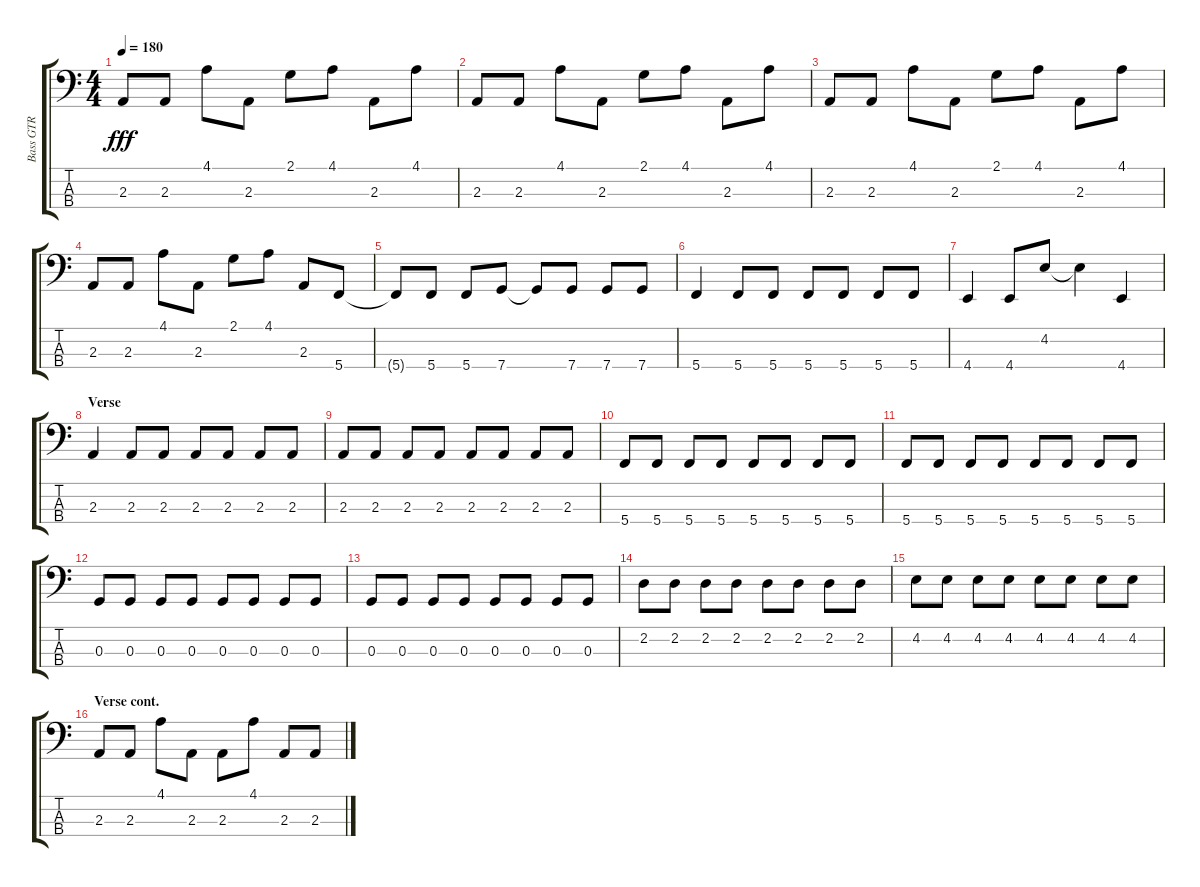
\track ("Bass GTR" "Bass GTR") {instrument electricbassfinger}
\staff {score tabs}
\tuning (F2 C2 G1 C1) {hide}
\ts (4 4)
\tempo 180
\clef f4
\ks aminor
2.3.8{dy fff} 2.3.8 4.1.8 2.3.8 2.1.8 4.1.8 2.3.8 4.1.8 |
2.3.8 2.3.8 4.1.8 2.3.8 2.1.8 4.1.8 2.3.8 4.1.8 |
2.3.8 2.3.8 4.1.8 2.3.8 2.1.8 4.1.8 2.3.8 4.1.8 |
2.3.8 2.3.8 4.1.8 2.3.8 2.1.8 4.1.8 2.3.8 5.4.8 |
5.4{t}.8 5.4.8 5.4.8 7.4.8 7.4{t}.8 7.4.8 7.4.8 7.4.8 |
5.4.4 5.4.8 5.4.8 5.4.8 5.4.8 5.4.8 5.4.8 |
4.4.4 4.4.8 4.2.8 4.2{t}.4 4.4.4 |
\section ("" "Verse")
2.3.4 2.3.8 2.3.8 2.3.8 2.3.8 2.3.8 2.3.8 |
2.3.8 2.3.8 2.3.8 2.3.8 2.3.8 2.3.8 2.3.8 2.3.8 |
5.4.8 5.4.8 5.4.8 5.4.8 5.4.8 5.4.8 5.4.8 5.4.8 |
5.4.8 5.4.8 5.4.8 5.4.8 5.4.8 5.4.8 5.4.8 5.4.8 |
0.3.8 0.3.8 0.3.8 0.3.8 0.3.8 0.3.8 0.3.8 0.3.8 |
0.3.8 0.3.8 0.3.8 0.3.8 0.3.8 0.3.8 0.3.8 0.3.8 |
2.2.8 2.2.8 2.2.8 2.2.8 2.2.8 2.2.8 2.2.8 2.2.8 |
4.2.8 4.2.8 4.2.8 4.2.8 4.2.8 4.2.8 4.2.8 4.2.8 |
\section ("" "Verse cont.")
2.3.8 2.3.8 4.1.8 2.3.8 2.3.8 4.1.8 2.3.8 2.3.8
